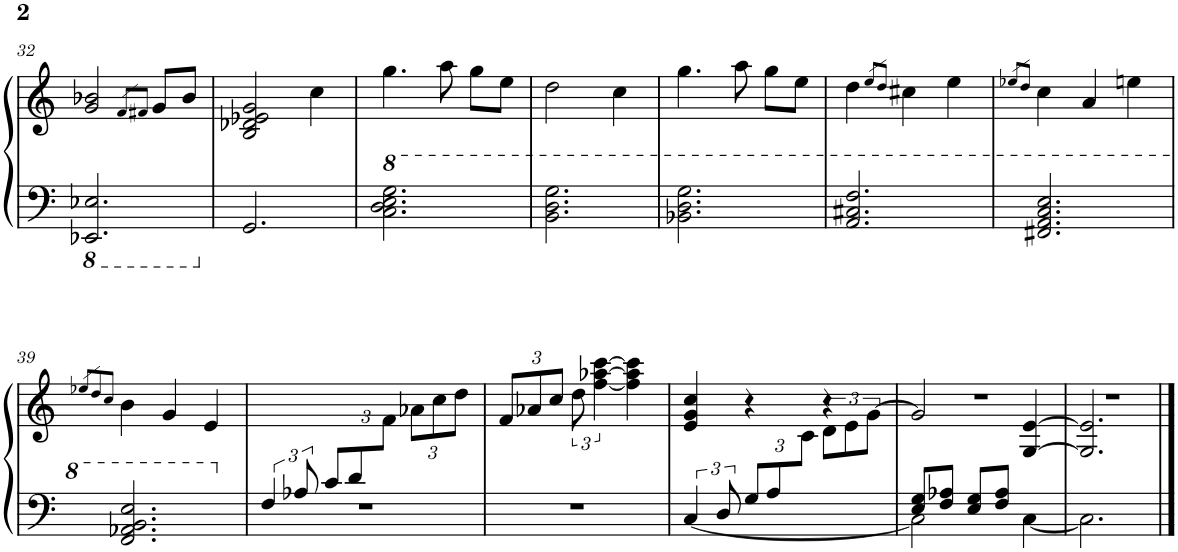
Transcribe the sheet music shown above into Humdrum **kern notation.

**kern	**kern
*part1	*part1
*staff2	*staff1
*I"Piano	*
*I'Pno.	*
!!LO:PB:g=z
*clefF4	*clefG2
*k[]	*k[]
*M3/4	*M3/4
*8ba	*
=32	=32
2.EEE-X/ 2.EE-X/	2g/ 2b-X/
.	8qf/L
.	8qf#X/J
.	8g/L
.	8b-/J
=33	=33
*X8ba	*
2.GG/	2B/ 2d-X/ 2e-X/ 2g/
.	4cc\
=34	=34
*8va	*
2.c\ 2.d\ 2.e\ 2.g\	4.gg\
.	8aa\
.	8gg\L
.	8ee\J
=35	=35
2.B\ 2.d\ 2.g\	2dd\
.	4cc\
=36	=36
2.B-X\ 2.d\ 2.g\	4.gg\
.	8aa\
.	8gg\L
.	8ee\J
=37	=37
2.A/ 2.c#X/ 2.f/	4dd\
.	8qee/L
.	8qdd/J
.	4cc#X\
.	4ee\
=38	=38
.	8qee-X/L
.	8qdd/J
2.F#X/ 2.A/ 2.c/ 2.e/	4cc\
.	4a/
.	4een\
!!LO:LB:g=z
=39	=39
.	8qee-X/L
.	8qdd/
.	8qcc/J
2.F/ 2.A-X/ 2.B/ 2.e/	4b\
.	4g/
.	4e/
=40	=40
*X8va	*
*^	*
6F/	2.r	12%5ryy
12A-X/	.	.
*Xbrackettup	*	*
12c/L	.	.
12d/	.	.
3ryy	.	12f\J
*	*	*Xbrackettup
.	.	12a-X\L
.	.	12cc\
.	.	12dd\J
*v	*v	*
=41	=41
2.r	12f/L
.	12a-X/
.	12cc/J
*	*brackettup
.	12dd\
.	[<6ff\ [>6aa-X\ [>6ccc\
.	4ff\] 4aa-\] 4ccc\]
=42	=42
*brackettup	*
*	*^
[<6C/	4e/ 4g/ 4cc/	12%5ryy
12D/	.	.
*Xbrackettup	*	*
12G/L	4r	.
12A/	.	.
3ryy	.	12c\J
.	4r	12d\L
.	.	12e\
.	.	[12g\J
=43	=43	=43
*^	*	*
2C\]	8E/ 8G/L	2.r	2g/]
.	8F/ 8A-X/J	.	.
.	8E/ 8G/L	.	.
.	8F/ 8A-/J	.	.
[4C\	4ryy	.	[4G/ [4e/
*v	*v	*	*
=44	=44	=44
2.C\]	2.r	2.G/] 2.e/]
*	*v	*v
==	==
*-	*-
